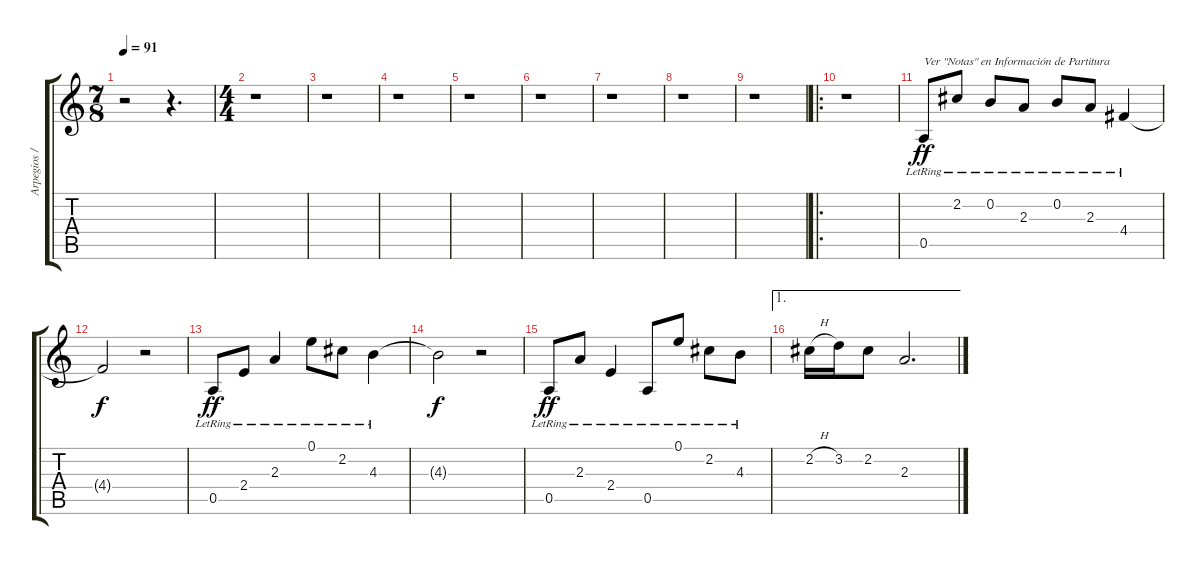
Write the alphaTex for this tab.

\track ("Arpegios / Piano / Solo II" "Arpegios /") {instrument electricguitarclean}
\staff {score tabs}
\tuning (E4 B3 G3 D3 A2 E2) {hide}
\ts (7 8)
\tempo 91
\clef g2
\ks c
r.2{dy ff instrument electricguitarclean} r.4{d} |
\ts (4 4)
r.1 |
r.1 |
r.1 |
r.1 |
r.1 |
r.1 |
r.1 |
r.1 |
\ro
r.1 |
0.5{lr}.8{txt "Ver \"Notas\" en Información de Partitura"} 2.2{lr}.8 0.2{lr}.8 2.3{lr}.8 0.2{lr}.8 2.3{lr}.8 4.4{lr}.4 |
4.4{t}.2{dy f} r.2 |
0.5{lr}.8{dy ff} 2.4{lr}.8 2.3{lr}.4 0.1{lr}.8 2.2{lr}.8 4.3{lr}.4 |
4.3{t}.2{dy f} r.2 |
0.5{lr}.8{dy ff} 2.3{lr}.8 2.4{lr}.4 0.5{lr}.8 0.1{lr}.8 2.2{lr}.8 4.3{lr}.8 |
\ae 1
2.2{h}.16 3.2.16 2.2.8 2.3.2{d}
